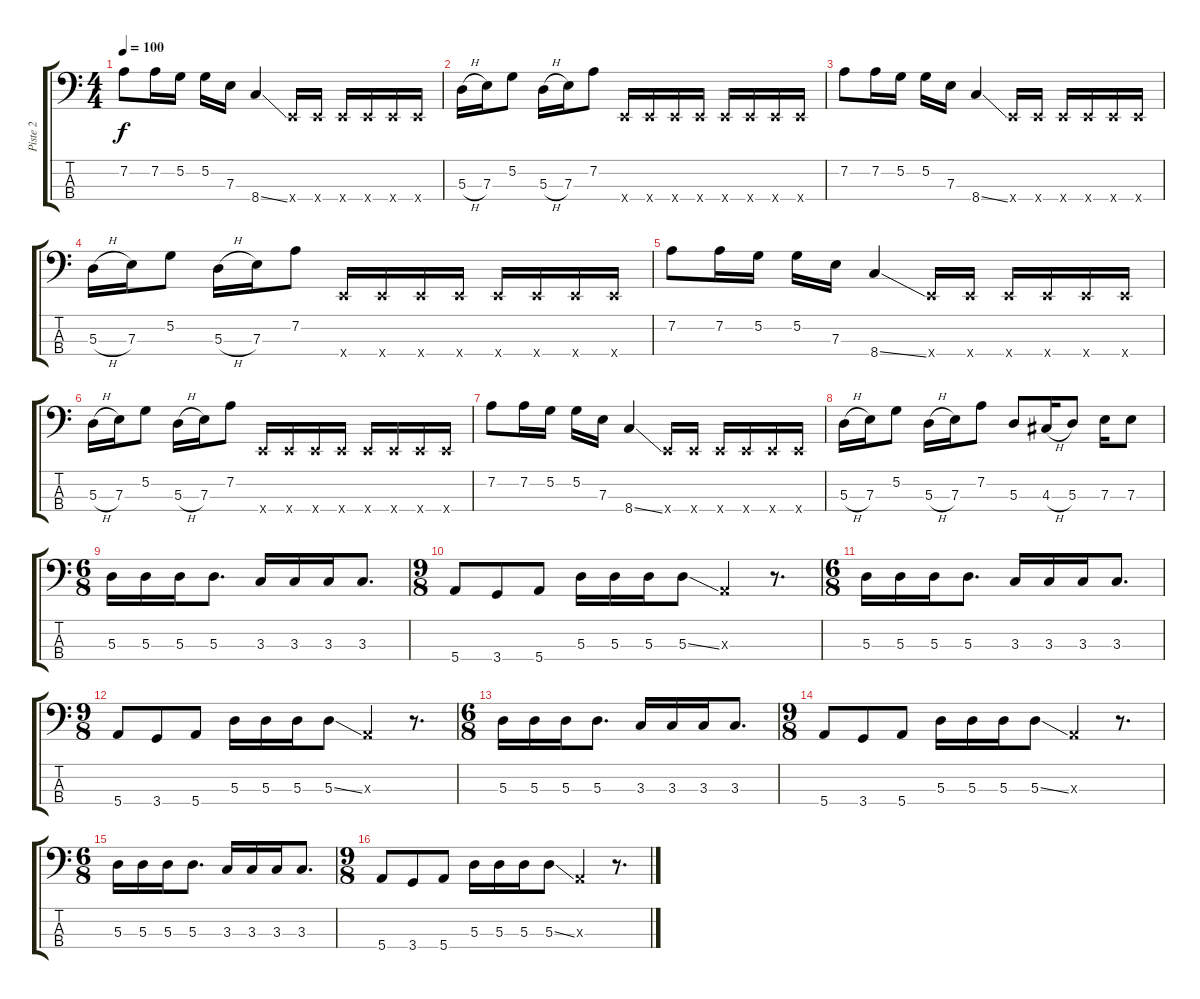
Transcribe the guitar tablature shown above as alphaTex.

\track ("Piste 2" "Piste 2") {instrument electricbasspick}
\staff {score tabs}
\tuning (G2 D2 A1 E1) {hide}
\ts (4 4)
\tempo 100
\clef f4
\ks c
7.2.8{dy f} 7.2.16 5.2.16 5.2.16 7.3.16 8.4{ss}.4 0.4{x}.16 0.4{x}.16 0.4{x}.16 0.4{x}.16 0.4{x}.16 0.4{x}.16 |
5.3{h}.16 7.3.16 5.2.8 5.3{h}.16 7.3.16 7.2.8 0.4{x}.16 0.4{x}.16 0.4{x}.16 0.4{x}.16 0.4{x}.16 0.4{x}.16 0.4{x}.16 0.4{x}.16 |
7.2.8 7.2.16 5.2.16 5.2.16 7.3.16 8.4{ss}.4 0.4{x}.16 0.4{x}.16 0.4{x}.16 0.4{x}.16 0.4{x}.16 0.4{x}.16 |
5.3{h}.16 7.3.16 5.2.8 5.3{h}.16 7.3.16 7.2.8 0.4{x}.16 0.4{x}.16 0.4{x}.16 0.4{x}.16 0.4{x}.16 0.4{x}.16 0.4{x}.16 0.4{x}.16 |
7.2.8 7.2.16 5.2.16 5.2.16 7.3.16 8.4{ss}.4 0.4{x}.16 0.4{x}.16 0.4{x}.16 0.4{x}.16 0.4{x}.16 0.4{x}.16 |
5.3{h}.16 7.3.16 5.2.8 5.3{h}.16 7.3.16 7.2.8 0.4{x}.16 0.4{x}.16 0.4{x}.16 0.4{x}.16 0.4{x}.16 0.4{x}.16 0.4{x}.16 0.4{x}.16 |
7.2.8 7.2.16 5.2.16 5.2.16 7.3.16 8.4{ss}.4 0.4{x}.16 0.4{x}.16 0.4{x}.16 0.4{x}.16 0.4{x}.16 0.4{x}.16 |
5.3{h}.16 7.3.16 5.2.8 5.3{h}.16 7.3.16 7.2.8 5.3.8 4.3{h}.16 5.3.8 7.3.16 7.3.8 |
\ts (6 8)
5.3.16 5.3.16 5.3.16 5.3.8{d} 3.3.16 3.3.16 3.3.16 3.3.8{d} |
\ts (9 8)
5.4.8 3.4.8 5.4.8 5.3.16 5.3.16 5.3.16 5.3{ss}.8 0.3{x}.4 r.8{d} |
\ts (6 8)
5.3.16 5.3.16 5.3.16 5.3.8{d} 3.3.16 3.3.16 3.3.16 3.3.8{d} |
\ts (9 8)
5.4.8 3.4.8 5.4.8 5.3.16 5.3.16 5.3.16 5.3{ss}.8 0.3{x}.4 r.8{d} |
\ts (6 8)
5.3.16 5.3.16 5.3.16 5.3.8{d} 3.3.16 3.3.16 3.3.16 3.3.8{d} |
\ts (9 8)
5.4.8 3.4.8 5.4.8 5.3.16 5.3.16 5.3.16 5.3{ss}.8 0.3{x}.4 r.8{d} |
\ts (6 8)
5.3.16 5.3.16 5.3.16 5.3.8{d} 3.3.16 3.3.16 3.3.16 3.3.8{d} |
\ts (9 8)
5.4.8 3.4.8 5.4.8 5.3.16 5.3.16 5.3.16 5.3{ss}.8 0.3{x}.4 r.8{d}
